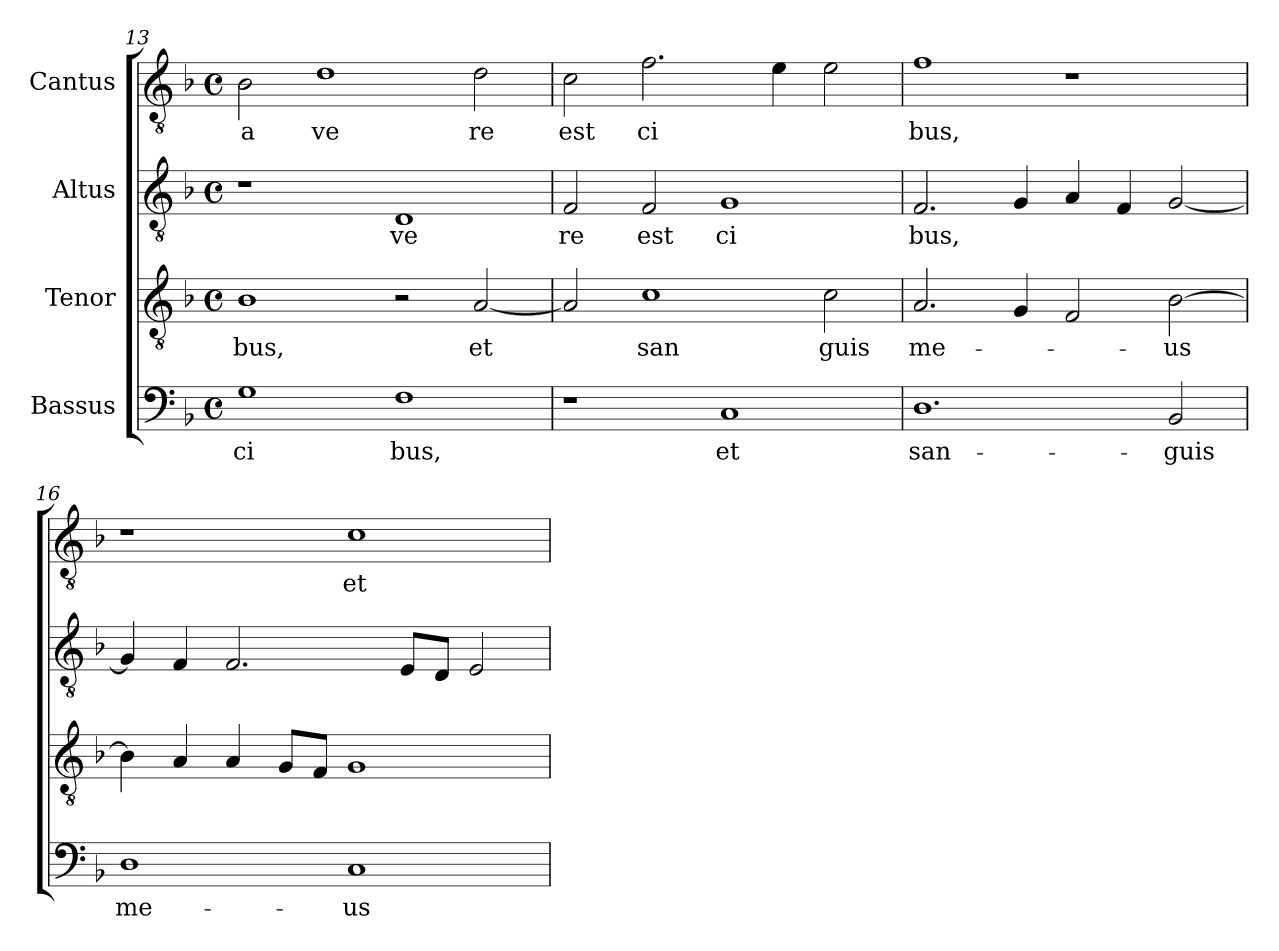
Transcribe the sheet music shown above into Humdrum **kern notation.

**kern	**text	**kern	**text	**kern	**text	**kern	**text
*part4	*part4	*part3	*part3	*part2	*part2	*part1	*part1
*staff4	*staff4	*staff3	*staff3	*staff2	*staff2	*staff1	*staff1
*I"Bassus	*	*I"Tenor	*	*I"Altus	*	*I"Cantus	*
*clefF4	*	*clefGv2	*	*clefGv2	*	*clefGv2	*
*k[b-]	*	*k[b-]	*	*k[b-]	*	*k[b-]	*
*F:	*	*F:	*	*F:	*	*F:	*
*M4/4	*	*M4/4	*	*M4/4	*	*M4/4	*
*met(c)	*	*met(c)	*	*met(c)	*	*met(c)	*
=13	=13	=13	=13	=13	=13	=13	=13
!	!LO:LY:b:cj	!	!LO:LY:b:cj	!	!	!	!LO:LY:b:cj
1G	ci	1B-	bus,	1r	.	2B-\	a
!	!	!	!	!	!	!	!LO:LY:b:cj
.	.	.	.	.	.	1d	ve
!	!LO:LY:b:cj	!	!	!	!LO:LY:b:cj	!	!
1F	bus,	2r	.	1D	ve	.	.
!	!	!	!LO:LY:b:cj	!	!	!	!LO:LY:b:cj
.	.	[<2A/	et	.	.	2d\	re
=14	=14	=14	=14	=14	=14	=14	=14
!	!	!	!	!	!LO:LY:b:cj	!	!LO:LY:b:cj
1r	.	2A/]	.	2F/	re	2c\	est
!	!	!	!LO:LY:b:cj	!	!LO:LY:b:cj	!	!LO:LY:b:cj
.	.	1c	san	2F/	est	2.f\	ci
!	!LO:LY:b:cj	!	!	!	!LO:LY:b:cj	!	!
1C	et	.	.	1G	ci	.	.
.	.	.	.	.	.	4e\	.
!	!	!	!LO:LY:b:cj	!	!	!	!
.	.	2c\	guis	.	.	2e\	.
!!LO:LB:g=z
=15	=15	=15	=15	=15	=15	=15	=15
!	!LO:LY:b:cj	!	!LO:LY:b	!	!LO:LY:b	!	!LO:LY:b:cj
1.D	san-	2.A/	me-	2.F/	bus,	1f	bus,
.	.	4G/	.	4G/	.	.	.
.	.	2F/	.	4A/	.	1r	.
.	.	.	.	4F/	.	.	.
!	!LO:LY:b:cj	!	!LO:LY:b:cj	!	!	!	!
2BB-/	-guis	[>2B-\	-us	[<2G/	.	.	.
=16	=16	=16	=16	=16	=16	=16	=16
!	!LO:LY:b:cj	!	!	!	!	!	!
1D	me-	4B-\]	.	4G/]	.	1r	.
.	.	4A/	.	4F/	.	.	.
.	.	4A/	.	2.F/	.	.	.
.	.	8G/L	.	.	.	.	.
.	.	8F/J	.	.	.	.	.
!	!LO:LY:b:cj	!	!	!	!	!	!LO:LY:b:cj
1C	-us	1G	.	.	.	1c	et
.	.	.	.	8E/L	.	.	.
.	.	.	.	8D/J	.	.	.
.	.	.	.	2E/	.	.	.
=	=	=	=	=	=	=	=
*-	*-	*-	*-	*-	*-	*-	*-
